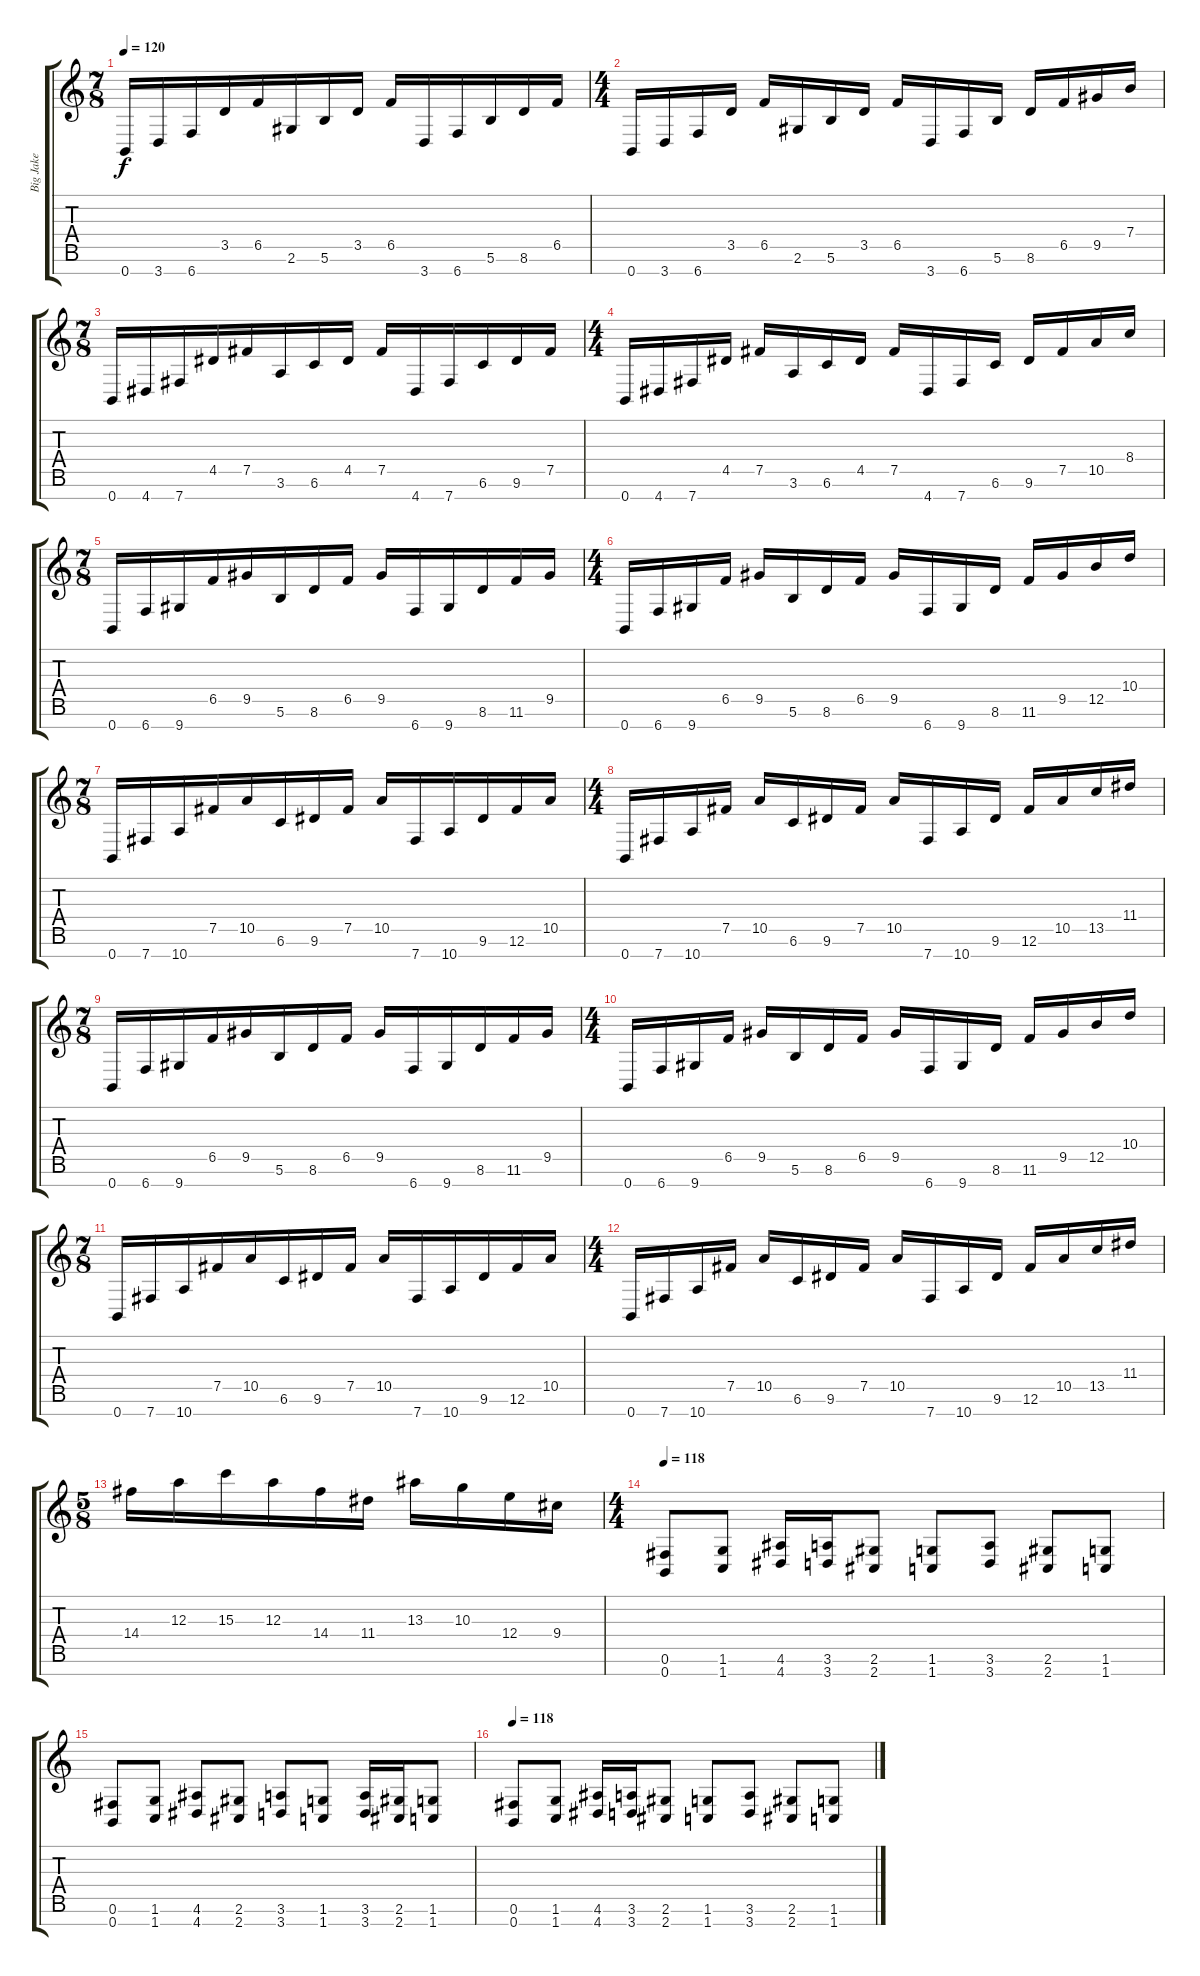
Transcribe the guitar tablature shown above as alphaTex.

\track ("Big Jake" "Big Jake") {instrument distortionguitar}
\staff {score tabs}
\tuning (Gb4 Db4 A3 E3 B2 Gb2 B1) {hide}
\ts (7 8)
\tempo 120
\clef g2
\ks c
0.7.16{dy f} 3.7.16 6.7.16 3.5.16 6.5.16 2.6.16 5.6.16 3.5.16 6.5.16 3.7.16 6.7.16 5.6.16 8.6.16 6.5.16 |
\ts (4 4)
0.7.16 3.7.16 6.7.16 3.5.16 6.5.16 2.6.16 5.6.16 3.5.16 6.5.16 3.7.16 6.7.16 5.6.16 8.6.16 6.5.16 9.5.16 7.4.16 |
\ts (7 8)
0.7.16 4.7.16 7.7.16 4.5.16 7.5.16 3.6.16 6.6.16 4.5.16 7.5.16 4.7.16 7.7.16 6.6.16 9.6.16 7.5.16 |
\ts (4 4)
0.7.16 4.7.16 7.7.16 4.5.16 7.5.16 3.6.16 6.6.16 4.5.16 7.5.16 4.7.16 7.7.16 6.6.16 9.6.16 7.5.16 10.5.16 8.4.16 |
\ts (7 8)
0.7.16 6.7.16 9.7.16 6.5.16 9.5.16 5.6.16 8.6.16 6.5.16 9.5.16 6.7.16 9.7.16 8.6.16 11.6.16 9.5.16 |
\ts (4 4)
0.7.16 6.7.16 9.7.16 6.5.16 9.5.16 5.6.16 8.6.16 6.5.16 9.5.16 6.7.16 9.7.16 8.6.16 11.6.16 9.5.16 12.5.16 10.4.16 |
\ts (7 8)
0.7.16 7.7.16 10.7.16 7.5.16 10.5.16 6.6.16 9.6.16 7.5.16 10.5.16 7.7.16 10.7.16 9.6.16 12.6.16 10.5.16 |
\ts (4 4)
0.7.16 7.7.16 10.7.16 7.5.16 10.5.16 6.6.16 9.6.16 7.5.16 10.5.16 7.7.16 10.7.16 9.6.16 12.6.16 10.5.16 13.5.16 11.4.16 |
\ts (7 8)
0.7.16 6.7.16 9.7.16 6.5.16 9.5.16 5.6.16 8.6.16 6.5.16 9.5.16 6.7.16 9.7.16 8.6.16 11.6.16 9.5.16 |
\ts (4 4)
0.7.16 6.7.16 9.7.16 6.5.16 9.5.16 5.6.16 8.6.16 6.5.16 9.5.16 6.7.16 9.7.16 8.6.16 11.6.16 9.5.16 12.5.16 10.4.16 |
\ts (7 8)
0.7.16 7.7.16 10.7.16 7.5.16 10.5.16 6.6.16 9.6.16 7.5.16 10.5.16 7.7.16 10.7.16 9.6.16 12.6.16 10.5.16 |
\ts (4 4)
0.7.16 7.7.16 10.7.16 7.5.16 10.5.16 6.6.16 9.6.16 7.5.16 10.5.16 7.7.16 10.7.16 9.6.16 12.6.16 10.5.16 13.5.16 11.4.16 |
\ts (5 8)
14.4.16 12.3.16 15.3.16 12.3.16 14.4.16 11.4.16 13.3.16 10.3.16 12.4.16 9.4.16 |
\ts (4 4)
\tempo 118
(0.6 0.7).8{volume 13} (1.6 1.7).8 (4.6 4.7).16 (3.6 3.7).16 (2.6 2.7).8 (1.6 1.7).8 (3.6 3.7).8 (2.6 2.7).8 (1.6 1.7).8 |
(0.6 0.7).8 (1.6 1.7).8 (4.6 4.7).8 (2.6 2.7).8 (3.6 3.7).8 (1.6 1.7).8 (3.6 3.7).16 (2.6 2.7).16 (1.6 1.7).8 |
\tempo 118
(0.6 0.7).8{volume 13} (1.6 1.7).8 (4.6 4.7).16 (3.6 3.7).16 (2.6 2.7).8 (1.6 1.7).8 (3.6 3.7).8 (2.6 2.7).8 (1.6 1.7).8
